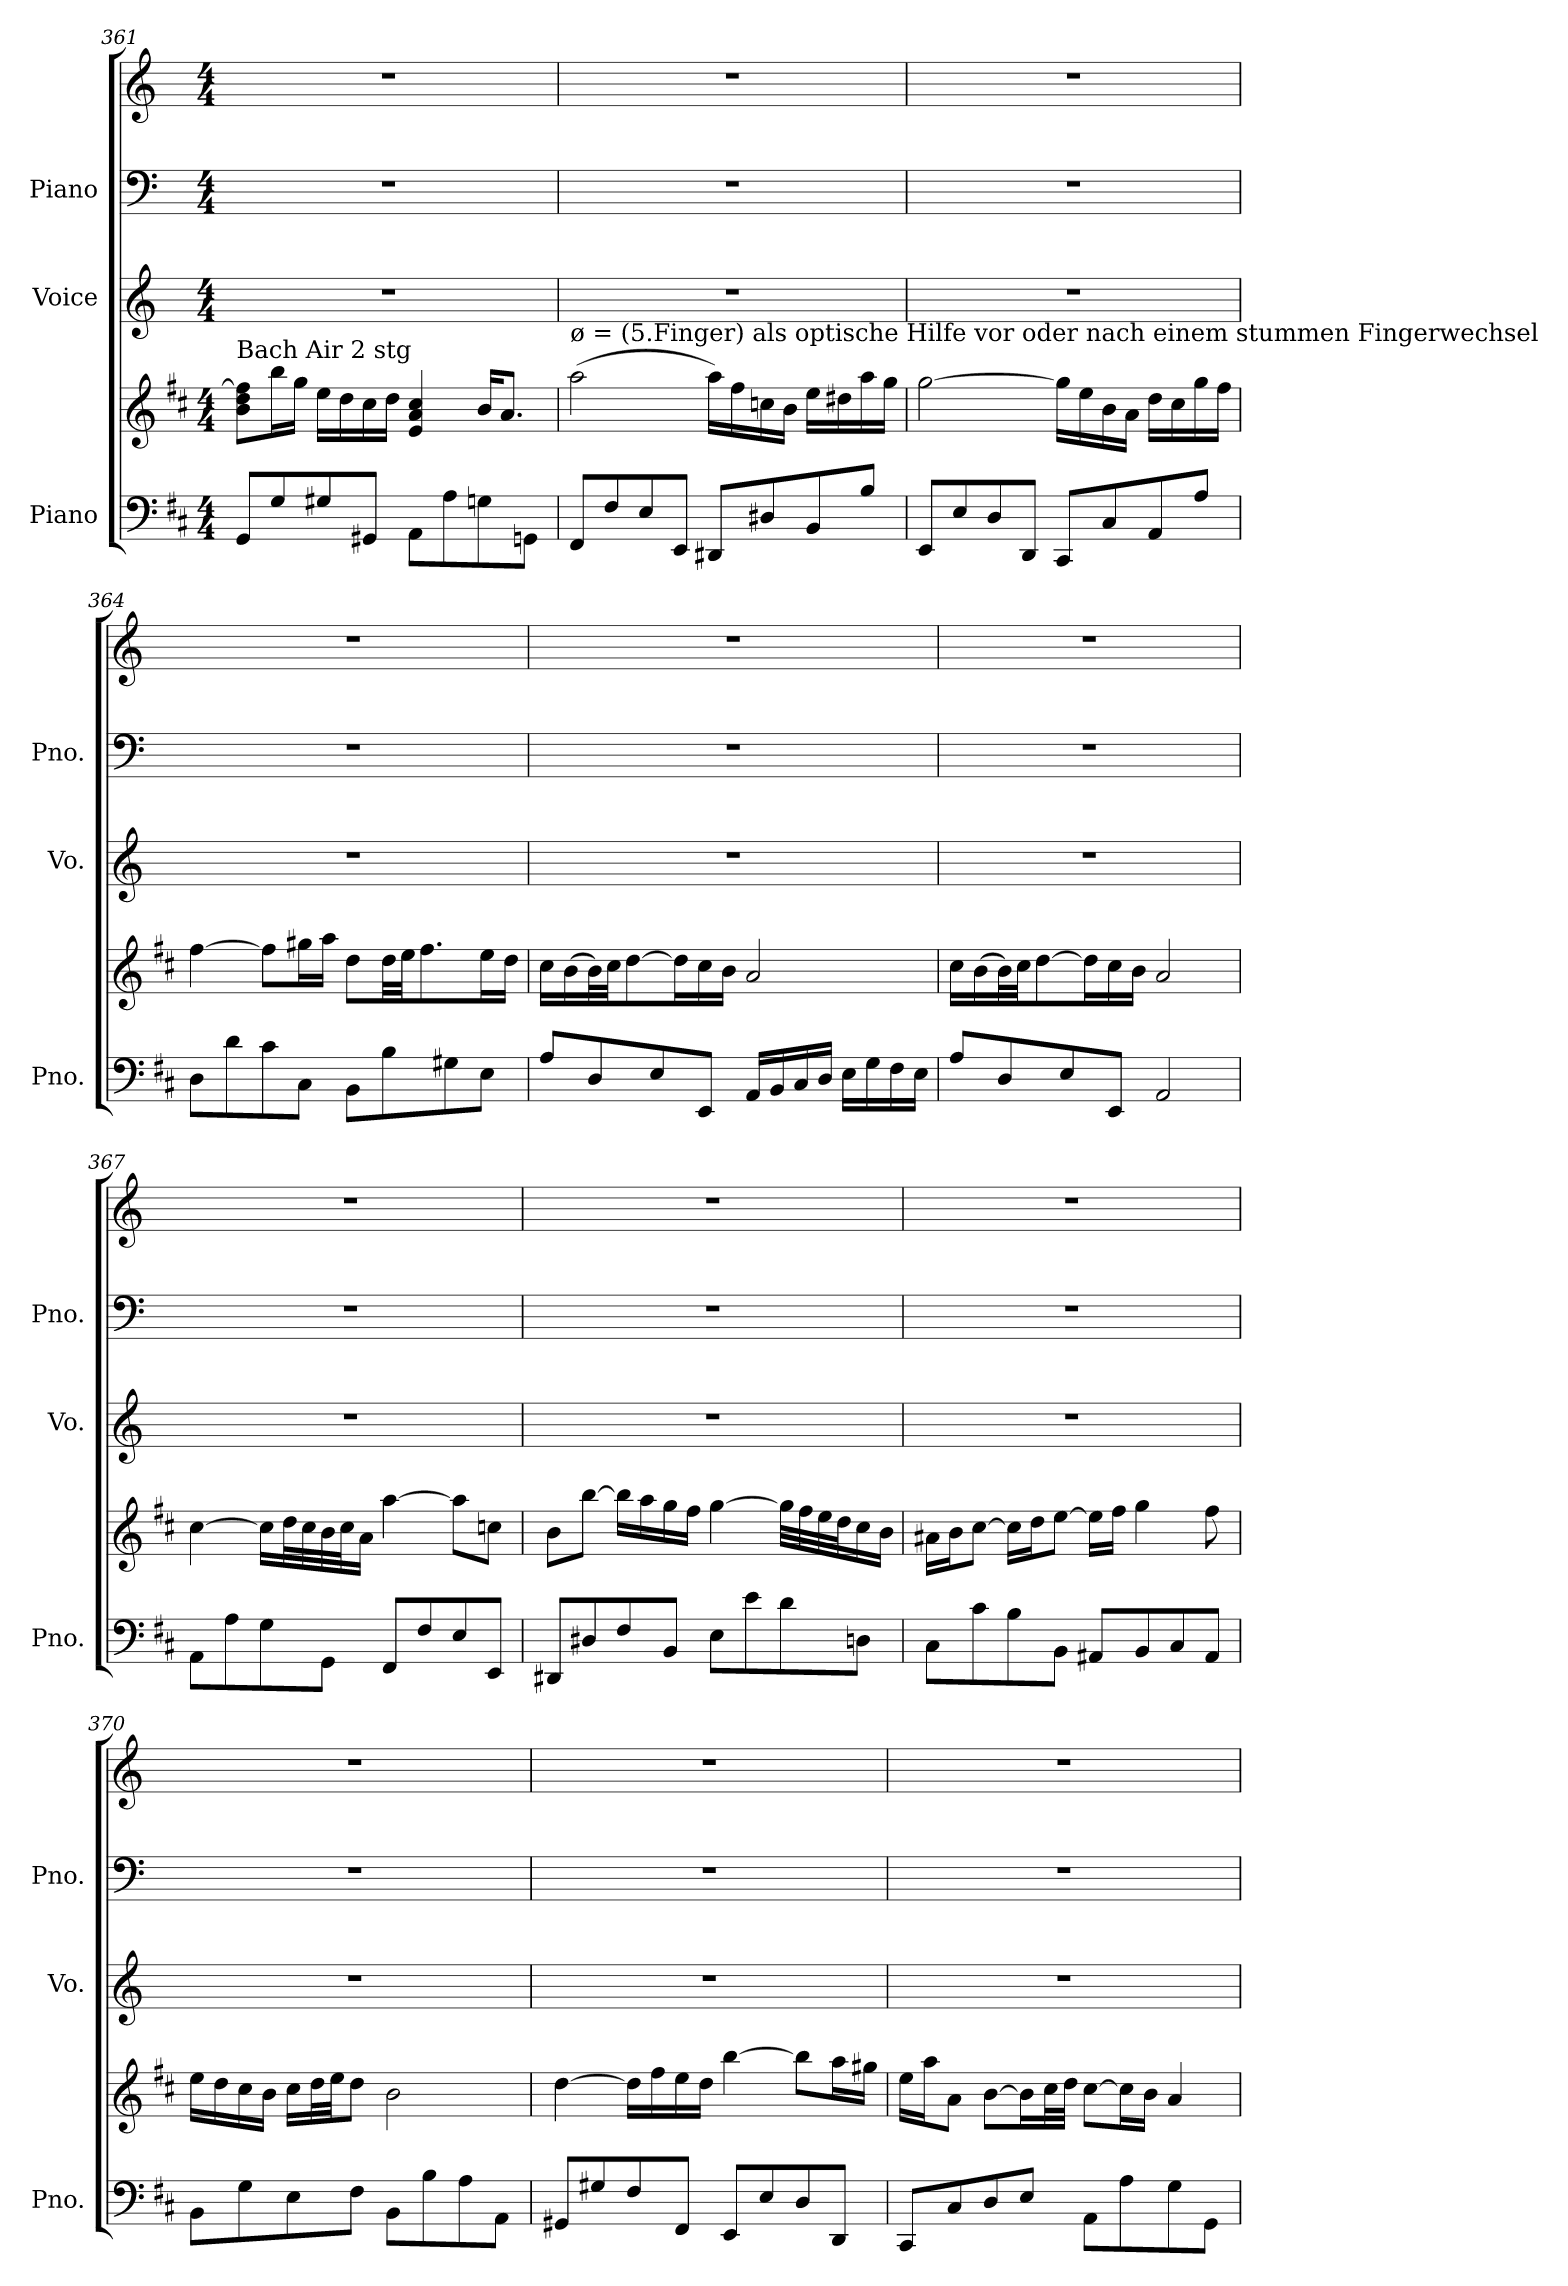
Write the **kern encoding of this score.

**kern	**kern	**kern	**kern	**kern
*part3	*part3	*part2	*part1	*part1
*staff5	*staff4	*staff3	*staff2	*staff1
*I"Piano	*	*I"Voice	*I"Piano	*
*I'Pno.	*	*I'Vo.	*I'Pno.	*
*clefF4	*clefG2	*clefG2	*clefF4	*clefG2
*k[f#c#]	*k[f#c#]	*k[]	*k[]	*k[]
*M4/4	*M4/4	*M4/4	*M4/4	*M4/4
=361	=361	=361	=361	=361
!	!LO:TX:a:t=Bach Air 2 stg	!	!	!
8GG/L	8b\ 8dd\ 8ff#\]L	1r	1r	1r
8G/	16bb\L	.	.	.
.	16gg\JJ	.	.	.
8G#X/	16ee\LL	.	.	.
.	16dd\	.	.	.
8GG#X/J	16cc#\	.	.	.
.	16dd\JJ	.	.	.
8AA\L	4e/ 4a/ 4cc#/	.	.	.
8A\	.	.	.	.
8Gn\	16b/KL	.	.	.
.	8.a/J	.	.	.
8GGn\J	.	.	.	.
!!LO:LB:g=z
=362	=362	=362	=362	=362
!	!LO:TX:a:t=ø = (5.Finger) als optische Hilfe vor oder nach einem  stummen Fingerwechsel	!	!	!
8FF#/L	(>2aa\	1r	1r	1r
8F#/	.	.	.	.
8E/	.	.	.	.
8EE/J	.	.	.	.
8DD#X/L	16aa\LL)	.	.	.
.	16ff#\	.	.	.
8D#X/	16ccn\	.	.	.
.	16b\JJ	.	.	.
8BB/	16ee\LL	.	.	.
.	16dd#X\	.	.	.
8B/J	16aa\	.	.	.
.	16gg\JJ	.	.	.
=363	=363	=363	=363	=363
8EE/L	[2gg\	1r	1r	1r
8E/	.	.	.	.
8D/	.	.	.	.
8DD/J	.	.	.	.
8CC#/L	16gg\LL]	.	.	.
.	16ee\	.	.	.
8C#/	16b\	.	.	.
.	16a\JJ	.	.	.
8AA/	16dd\LL	.	.	.
.	16cc#\	.	.	.
8A/J	16gg\	.	.	.
.	16ff#\JJ	.	.	.
!!LO:LB:g=z
=364	=364	=364	=364	=364
8D\L	[4ff#\	1r	1r	1r
8d\	.	.	.	.
8c#\	8ff#\L]	.	.	.
8C#\J	16gg#X\L	.	.	.
.	16aa\JJ	.	.	.
8BB\L	8dd\L	.	.	.
8B\	32dd\LL	.	.	.
.	32ee\JJ	.	.	.
.	8.ff#\	.	.	.
8G#X\	.	.	.	.
8E\J	16ee\L	.	.	.
.	16dd\JJ	.	.	.
=365	=365	=365	=365	=365
8A/L	16cc#\LL	1r	1r	1r
.	(>16b\	.	.	.
8D/	32b\L)	.	.	.
.	32cc#\JJ	.	.	.
.	[8dd\	.	.	.
8E/	.	.	.	.
.	16dd\L]	.	.	.
8EE/J	16cc#\	.	.	.
.	16b\JJ	.	.	.
16AA/LL	2a/	.	.	.
16BB/	.	.	.	.
16C#/	.	.	.	.
16D/JJ	.	.	.	.
16E\LL	.	.	.	.
16G\	.	.	.	.
16F#\	.	.	.	.
16E\JJ	.	.	.	.
!!LO:LB:g=z
=366	=366	=366	=366	=366
8A/L	16cc#\LL	1r	1r	1r
.	(>16b\	.	.	.
8D/	32b\L)	.	.	.
.	32cc#\JJ	.	.	.
.	[8dd\	.	.	.
8E/	.	.	.	.
.	16dd\L]	.	.	.
8EE/J	16cc#\	.	.	.
.	16b\JJ	.	.	.
2AA/	2a/	.	.	.
=367	=367	=367	=367	=367
8AA\L	[4cc#\	1r	1r	1r
8A\	.	.	.	.
8G\	16cc#\LL]	.	.	.
.	32dd\L	.	.	.
.	32cc#\	.	.	.
8GG\J	32b\	.	.	.
.	32cc#\J	.	.	.
.	16a\JJ	.	.	.
8FF#/L	[4aa\	.	.	.
8F#/	.	.	.	.
8E/	8aa\L]	.	.	.
8EE/J	8ccn\J	.	.	.
!!LO:LB:g=z
=368	=368	=368	=368	=368
8DD#X/L	8b\L	1r	1r	1r
8D#X/	[8bb\J	.	.	.
8F#/	16bb\LL]	.	.	.
.	16aa\	.	.	.
8BB/J	16gg\	.	.	.
.	16ff#\JJ	.	.	.
8E\L	[4gg\	.	.	.
8e\	.	.	.	.
8d\	32gg\LLL]	.	.	.
.	32ff#\	.	.	.
.	32ee\	.	.	.
.	32dd\J	.	.	.
8Dn\J	16cc#\	.	.	.
.	16b\JJ	.	.	.
=369	=369	=369	=369	=369
8C#\L	16a#X\LL	1r	1r	1r
.	16b\J	.	.	.
8c#\	[8cc#\J	.	.	.
8B\	16cc#\LL]	.	.	.
.	16dd\J	.	.	.
8BB\J	[8ee\J	.	.	.
8AA#X/L	16ee\LL]	.	.	.
.	16ff#\JJ	.	.	.
8BB/	4gg\	.	.	.
8C#/	.	.	.	.
8AA#/J	8ff#\	.	.	.
!!LO:LB:g=z
=370	=370	=370	=370	=370
8BB\L	16ee\LL	1r	1r	1r
.	16dd\	.	.	.
8G\	16cc#\	.	.	.
.	16b\JJ	.	.	.
8E\	16cc#\LL	.	.	.
.	32dd\L	.	.	.
.	32ee\JJ	.	.	.
8F#\J	8dd\J	.	.	.
8BB\L	2b\	.	.	.
8B\	.	.	.	.
8A\	.	.	.	.
8AA\J	.	.	.	.
=371	=371	=371	=371	=371
8GG#X/L	[4dd\	1r	1r	1r
8G#X/	.	.	.	.
8F#/	16dd\LL]	.	.	.
.	16ff#\	.	.	.
8FF#/J	16ee\	.	.	.
.	16dd\JJ	.	.	.
8EE/L	[4bb\	.	.	.
8E/	.	.	.	.
8D/	8bb\L]	.	.	.
8DD/J	16aa\L	.	.	.
.	16gg#X\JJ	.	.	.
!!LO:PB:g=z
=372	=372	=372	=372	=372
8CC#/L	16ee\LL	1r	1r	1r
.	16aa\J	.	.	.
8C#/	8a\J	.	.	.
8D/	[8b\L	.	.	.
8E/J	16b\L]	.	.	.
.	32cc#\L	.	.	.
.	32dd\JJJ	.	.	.
8AA\L	[8cc#\L	.	.	.
8A\	16cc#\L]	.	.	.
.	16b\JJ	.	.	.
8G\	4a/	.	.	.
8GG\J	.	.	.	.
=	=	=	=	=
*-	*-	*-	*-	*-
